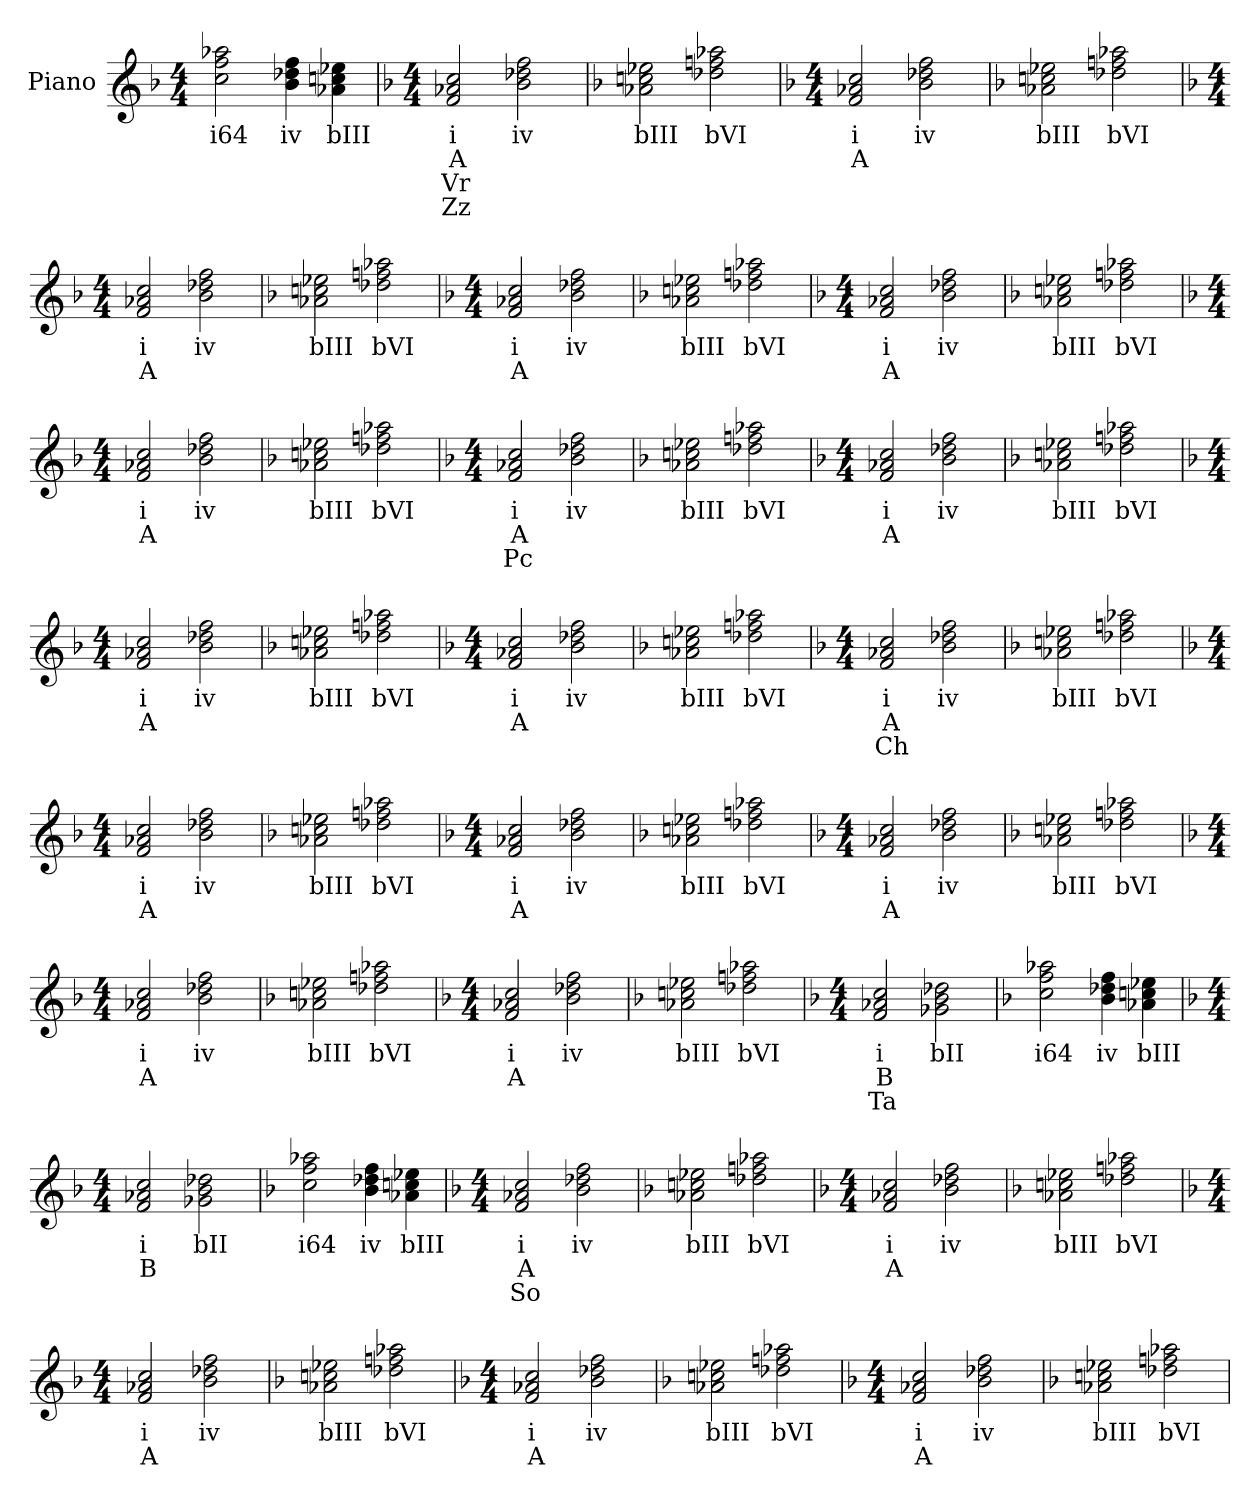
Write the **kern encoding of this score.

**kern	**text	**text	**text	**text
*part1	*part1	*part1	*part1	*part1
*staff1	*staff1	*staff1	*staff1	*staff1
*I"Piano	*	*	*	*
*I'Pno	*	*	*	*
*k[b-]	*	*	*	*
*F:	*	*	*	*
*M4/4	*	*	*	*
=	=	=	=	=
2cc 2ff 2aa-X	i64	.	.	.
4b- 4dd-X 4ff	iv	.	.	.
4a-X 4ccn 4ee-X	bIII	.	.	.
=	=	=	=	=
*k[b-]	*	*	*	*
*F:	*	*	*	*
*M4/4	*	*	*	*
2f 2a-X 2cc	i	A	Vr	Zz
2b- 2dd-X 2ff	iv	.	.	.
=	=	=	=	=
*k[b-]	*	*	*	*
*F:	*	*	*	*
2a-X 2ccn 2ee-X	bIII	.	.	.
2dd-X 2ffn 2aa-X	bVI	.	.	.
=	=	=	=	=
*k[b-]	*	*	*	*
*F:	*	*	*	*
*M4/4	*	*	*	*
2f 2a-X 2cc	i	A	.	.
2b- 2dd-X 2ff	iv	.	.	.
=	=	=	=	=
*k[b-]	*	*	*	*
*F:	*	*	*	*
2a-X 2ccn 2ee-X	bIII	.	.	.
2dd-X 2ffn 2aa-X	bVI	.	.	.
=	=	=	=	=
*k[b-]	*	*	*	*
*F:	*	*	*	*
*M4/4	*	*	*	*
2f 2a-X 2cc	i	A	.	.
2b- 2dd-X 2ff	iv	.	.	.
=	=	=	=	=
*k[b-]	*	*	*	*
*F:	*	*	*	*
2a-X 2ccn 2ee-X	bIII	.	.	.
2dd-X 2ffn 2aa-X	bVI	.	.	.
=	=	=	=	=
*k[b-]	*	*	*	*
*F:	*	*	*	*
*M4/4	*	*	*	*
2f 2a-X 2cc	i	A	.	.
2b- 2dd-X 2ff	iv	.	.	.
=	=	=	=	=
*k[b-]	*	*	*	*
*F:	*	*	*	*
2a-X 2ccn 2ee-X	bIII	.	.	.
2dd-X 2ffn 2aa-X	bVI	.	.	.
=	=	=	=	=
*k[b-]	*	*	*	*
*F:	*	*	*	*
*M4/4	*	*	*	*
2f 2a-X 2cc	i	A	.	.
2b- 2dd-X 2ff	iv	.	.	.
=	=	=	=	=
*k[b-]	*	*	*	*
*F:	*	*	*	*
2a-X 2ccn 2ee-X	bIII	.	.	.
2dd-X 2ffn 2aa-X	bVI	.	.	.
=	=	=	=	=
*k[b-]	*	*	*	*
*F:	*	*	*	*
*M4/4	*	*	*	*
2f 2a-X 2cc	i	A	.	.
2b- 2dd-X 2ff	iv	.	.	.
=	=	=	=	=
*k[b-]	*	*	*	*
*F:	*	*	*	*
2a-X 2ccn 2ee-X	bIII	.	.	.
2dd-X 2ffn 2aa-X	bVI	.	.	.
=	=	=	=	=
*k[b-]	*	*	*	*
*F:	*	*	*	*
*M4/4	*	*	*	*
2f 2a-X 2cc	i	A	Pc	.
2b- 2dd-X 2ff	iv	.	.	.
=	=	=	=	=
*k[b-]	*	*	*	*
*F:	*	*	*	*
2a-X 2ccn 2ee-X	bIII	.	.	.
2dd-X 2ffn 2aa-X	bVI	.	.	.
=	=	=	=	=
*k[b-]	*	*	*	*
*F:	*	*	*	*
*M4/4	*	*	*	*
2f 2a-X 2cc	i	A	.	.
2b- 2dd-X 2ff	iv	.	.	.
=	=	=	=	=
*k[b-]	*	*	*	*
*F:	*	*	*	*
2a-X 2ccn 2ee-X	bIII	.	.	.
2dd-X 2ffn 2aa-X	bVI	.	.	.
=	=	=	=	=
*k[b-]	*	*	*	*
*F:	*	*	*	*
*M4/4	*	*	*	*
2f 2a-X 2cc	i	A	.	.
2b- 2dd-X 2ff	iv	.	.	.
=	=	=	=	=
*k[b-]	*	*	*	*
*F:	*	*	*	*
2a-X 2ccn 2ee-X	bIII	.	.	.
2dd-X 2ffn 2aa-X	bVI	.	.	.
=	=	=	=	=
*k[b-]	*	*	*	*
*F:	*	*	*	*
*M4/4	*	*	*	*
2f 2a-X 2cc	i	A	.	.
2b- 2dd-X 2ff	iv	.	.	.
=	=	=	=	=
*k[b-]	*	*	*	*
*F:	*	*	*	*
2a-X 2ccn 2ee-X	bIII	.	.	.
2dd-X 2ffn 2aa-X	bVI	.	.	.
=	=	=	=	=
*k[b-]	*	*	*	*
*F:	*	*	*	*
*M4/4	*	*	*	*
2f 2a-X 2cc	i	A	Ch	.
2b- 2dd-X 2ff	iv	.	.	.
=	=	=	=	=
*k[b-]	*	*	*	*
*F:	*	*	*	*
2a-X 2ccn 2ee-X	bIII	.	.	.
2dd-X 2ffn 2aa-X	bVI	.	.	.
=	=	=	=	=
*k[b-]	*	*	*	*
*F:	*	*	*	*
*M4/4	*	*	*	*
2f 2a-X 2cc	i	A	.	.
2b- 2dd-X 2ff	iv	.	.	.
=	=	=	=	=
*k[b-]	*	*	*	*
*F:	*	*	*	*
2a-X 2ccn 2ee-X	bIII	.	.	.
2dd-X 2ffn 2aa-X	bVI	.	.	.
=	=	=	=	=
*k[b-]	*	*	*	*
*F:	*	*	*	*
*M4/4	*	*	*	*
2f 2a-X 2cc	i	A	.	.
2b- 2dd-X 2ff	iv	.	.	.
=	=	=	=	=
*k[b-]	*	*	*	*
*F:	*	*	*	*
2a-X 2ccn 2ee-X	bIII	.	.	.
2dd-X 2ffn 2aa-X	bVI	.	.	.
=	=	=	=	=
*k[b-]	*	*	*	*
*F:	*	*	*	*
*M4/4	*	*	*	*
2f 2a-X 2cc	i	A	.	.
2b- 2dd-X 2ff	iv	.	.	.
=	=	=	=	=
*k[b-]	*	*	*	*
*F:	*	*	*	*
2a-X 2ccn 2ee-X	bIII	.	.	.
2dd-X 2ffn 2aa-X	bVI	.	.	.
=	=	=	=	=
*k[b-]	*	*	*	*
*F:	*	*	*	*
*M4/4	*	*	*	*
2f 2a-X 2cc	i	A	.	.
2b- 2dd-X 2ff	iv	.	.	.
=	=	=	=	=
*k[b-]	*	*	*	*
*F:	*	*	*	*
2a-X 2ccn 2ee-X	bIII	.	.	.
2dd-X 2ffn 2aa-X	bVI	.	.	.
=	=	=	=	=
*k[b-]	*	*	*	*
*F:	*	*	*	*
*M4/4	*	*	*	*
2f 2a-X 2cc	i	A	.	.
2b- 2dd-X 2ff	iv	.	.	.
=	=	=	=	=
*k[b-]	*	*	*	*
*F:	*	*	*	*
2a-X 2ccn 2ee-X	bIII	.	.	.
2dd-X 2ffn 2aa-X	bVI	.	.	.
=	=	=	=	=
*k[b-]	*	*	*	*
*F:	*	*	*	*
*M4/4	*	*	*	*
2f 2a-X 2cc	i	B	Ta	.
2g-X 2b- 2dd-X	bII	.	.	.
=	=	=	=	=
*k[b-]	*	*	*	*
*F:	*	*	*	*
2cc 2ff 2aa-X	i64	.	.	.
4b- 4dd-X 4ff	iv	.	.	.
4a-X 4ccn 4ee-X	bIII	.	.	.
=	=	=	=	=
*k[b-]	*	*	*	*
*F:	*	*	*	*
*M4/4	*	*	*	*
2f 2a-X 2cc	i	B	.	.
2g-X 2b- 2dd-X	bII	.	.	.
=	=	=	=	=
*k[b-]	*	*	*	*
*F:	*	*	*	*
2cc 2ff 2aa-X	i64	.	.	.
4b- 4dd-X 4ff	iv	.	.	.
4a-X 4ccn 4ee-X	bIII	.	.	.
=	=	=	=	=
*k[b-]	*	*	*	*
*F:	*	*	*	*
*M4/4	*	*	*	*
2f 2a-X 2cc	i	A	So	.
2b- 2dd-X 2ff	iv	.	.	.
=	=	=	=	=
*k[b-]	*	*	*	*
*F:	*	*	*	*
2a-X 2ccn 2ee-X	bIII	.	.	.
2dd-X 2ffn 2aa-X	bVI	.	.	.
=	=	=	=	=
*k[b-]	*	*	*	*
*F:	*	*	*	*
*M4/4	*	*	*	*
2f 2a-X 2cc	i	A	.	.
2b- 2dd-X 2ff	iv	.	.	.
=	=	=	=	=
*k[b-]	*	*	*	*
*F:	*	*	*	*
2a-X 2ccn 2ee-X	bIII	.	.	.
2dd-X 2ffn 2aa-X	bVI	.	.	.
=	=	=	=	=
*k[b-]	*	*	*	*
*F:	*	*	*	*
*M4/4	*	*	*	*
2f 2a-X 2cc	i	A	.	.
2b- 2dd-X 2ff	iv	.	.	.
=	=	=	=	=
*k[b-]	*	*	*	*
*F:	*	*	*	*
2a-X 2ccn 2ee-X	bIII	.	.	.
2dd-X 2ffn 2aa-X	bVI	.	.	.
=	=	=	=	=
*k[b-]	*	*	*	*
*F:	*	*	*	*
*M4/4	*	*	*	*
2f 2a-X 2cc	i	A	.	.
2b- 2dd-X 2ff	iv	.	.	.
=	=	=	=	=
*k[b-]	*	*	*	*
*F:	*	*	*	*
2a-X 2ccn 2ee-X	bIII	.	.	.
2dd-X 2ffn 2aa-X	bVI	.	.	.
=	=	=	=	=
*k[b-]	*	*	*	*
*F:	*	*	*	*
*M4/4	*	*	*	*
2f 2a-X 2cc	i	A	.	.
2b- 2dd-X 2ff	iv	.	.	.
=	=	=	=	=
*k[b-]	*	*	*	*
*F:	*	*	*	*
2a-X 2ccn 2ee-X	bIII	.	.	.
2dd-X 2ffn 2aa-X	bVI	.	.	.
=	=	=	=	=
*-	*-	*-	*-	*-
